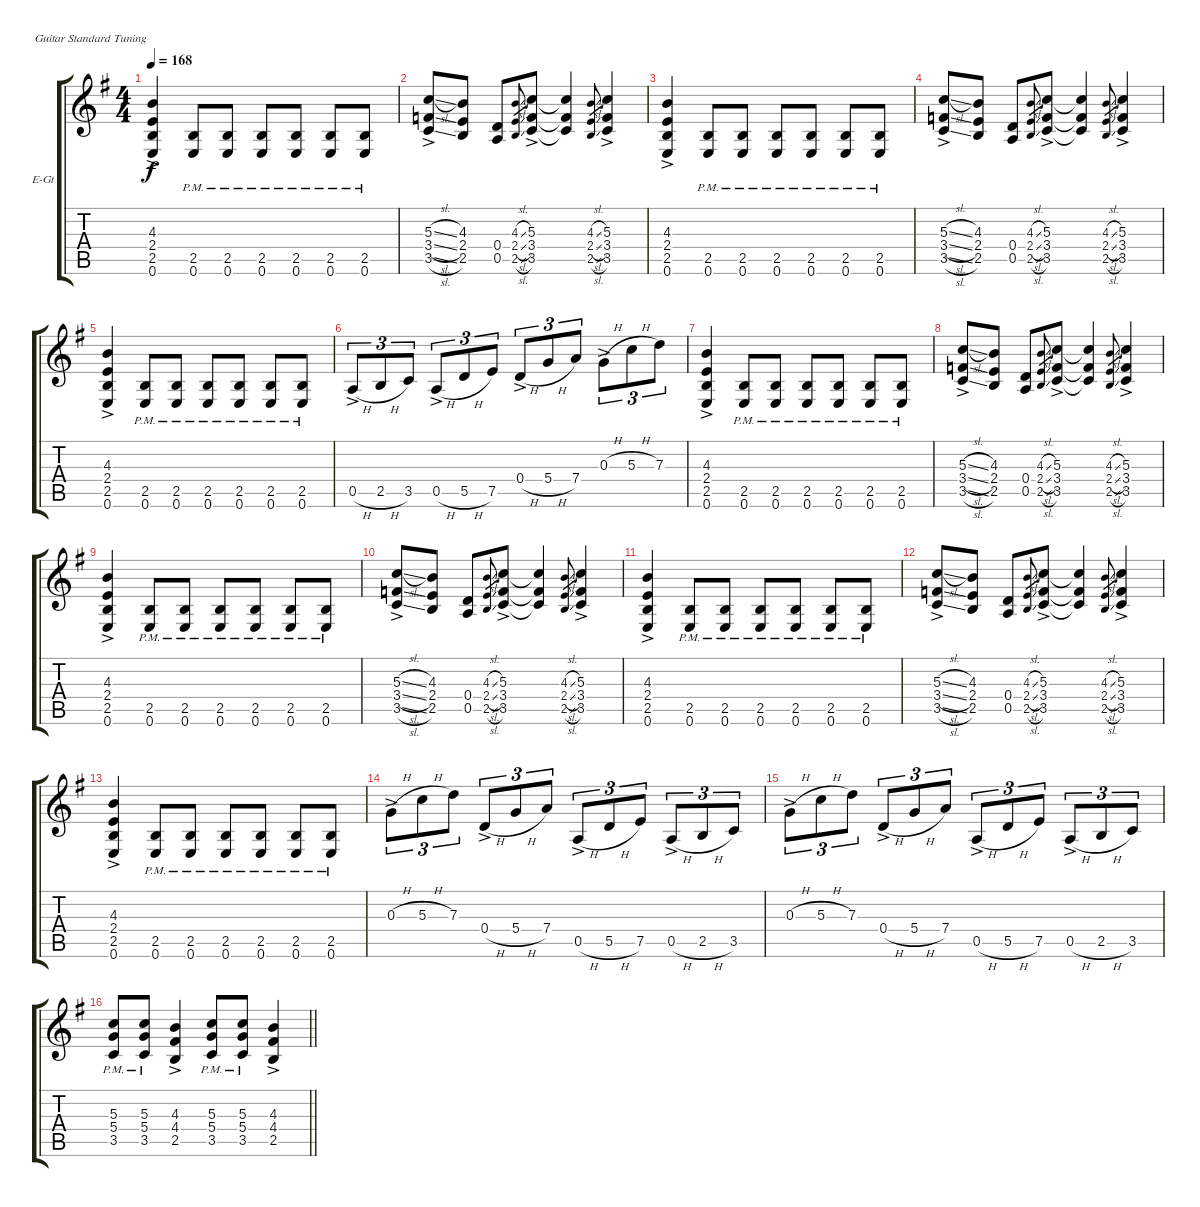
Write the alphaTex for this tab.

\bracketExtendMode groupsimilarinstruments
\firstSystemTrackNameOrientation horizontal
\otherSystemsTrackNameOrientation horizontal
\track ("Guitar 2" "E-Gt") {instrument electricguitarclean}
\staff {score tabs}
\tuning (E4 B3 G3 D3 A2 E2)
\ts (4 4)
\tempo 168
\clef g2
\scale
1.07818
\ks g
(2.4 2.5 0.6 4.3{ac}).4{dy f} (2.5{pm} 0.6{pm}).8 (2.5{pm} 0.6{pm}).8 (2.5{pm} 0.6{pm}).8 (2.5{pm} 0.6{pm}).8 (2.5{pm} 0.6{pm}).8 (2.5{pm} 0.6{pm}).8 |
\scale
0.921816 (3.4{sl ac} 3.5{sl ac} 5.3{sl ac}).8 (2.4 2.5 4.3).8 (0.5 0.4).8 (2.4{sl} 2.5{sl} 4.3{sl}).8{gr} (3.4{ac} 3.5{ac} 5.3{ac}).8 (3.4{t} 3.5{t} 5.3{t}).4 (2.4{sl} 2.5{sl} 4.3{sl}).8{gr} (3.4{ac} 3.5{ac} 5.3{ac}).4 |
\scale
1.07818 (2.4 2.5 0.6 4.3{ac}).4 (2.5{pm} 0.6{pm}).8 (2.5{pm} 0.6{pm}).8 (2.5{pm} 0.6{pm}).8 (2.5{pm} 0.6{pm}).8 (2.5{pm} 0.6{pm}).8 (2.5{pm} 0.6{pm}).8 |
\scale
0.921816 (3.4{sl ac} 3.5{sl ac} 5.3{sl ac}).8 (2.4 2.5 4.3).8 (0.5 0.4).8 (2.4{sl} 2.5{sl} 4.3{sl}).8{gr} (3.4{ac} 3.5{ac} 5.3{ac}).8 (3.4{t} 3.5{t} 5.3{t}).4 (2.4{sl} 2.5{sl} 4.3{sl}).8{gr} (3.4{ac} 3.5{ac} 5.3{ac}).4 |
\scale
1.07818 (2.4 2.5 0.6 4.3{ac}).4 (2.5{pm} 0.6{pm}).8 (2.5{pm} 0.6{pm}).8 (2.5{pm} 0.6{pm}).8 (2.5{pm} 0.6{pm}).8 (2.5{pm} 0.6{pm}).8 (2.5{pm} 0.6{pm}).8 |
\scale
0.921816 0.5{h ac}.8{tu (3 2)} 2.5{h}.8{tu (3 2)} 3.5.8{tu (3 2)} 0.5{h ac}.8{tu (3 2)} 5.5{h}.8{tu (3 2)} 7.5.8{tu (3 2)} 0.4{h ac}.8{tu (3 2)} 5.4{h}.8{tu (3 2)} 7.4.8{tu (3 2)} 0.3{h ac}.8{tu (3 2)} 5.3{h}.8{tu (3 2)} 7.3.8{tu (3 2)} |
\scale
1.07818 (2.4 2.5 0.6 4.3{ac}).4 (2.5{pm} 0.6{pm}).8 (2.5{pm} 0.6{pm}).8 (2.5{pm} 0.6{pm}).8 (2.5{pm} 0.6{pm}).8 (2.5{pm} 0.6{pm}).8 (2.5{pm} 0.6{pm}).8 |
\scale
0.921816 (3.4{sl ac} 3.5{sl ac} 5.3{sl ac}).8 (2.4 2.5 4.3).8 (0.5 0.4).8 (2.4{sl} 2.5{sl} 4.3{sl}).8{gr} (3.4{ac} 3.5{ac} 5.3{ac}).8 (3.4{t} 3.5{t} 5.3{t}).4 (2.4{sl} 2.5{sl} 4.3{sl}).8{gr} (3.4{ac} 3.5{ac} 5.3{ac}).4 |
\scale
1.07818 (2.4 2.5 0.6 4.3{ac}).4 (2.5{pm} 0.6{pm}).8 (2.5{pm} 0.6{pm}).8 (2.5{pm} 0.6{pm}).8 (2.5{pm} 0.6{pm}).8 (2.5{pm} 0.6{pm}).8 (2.5{pm} 0.6{pm}).8 |
\scale
0.921816 (3.4{sl ac} 3.5{sl ac} 5.3{sl ac}).8 (2.4 2.5 4.3).8 (0.5 0.4).8 (2.4{sl} 2.5{sl} 4.3{sl}).8{gr} (3.4{ac} 3.5{ac} 5.3{ac}).8 (3.4{t} 3.5{t} 5.3{t}).4 (2.4{sl} 2.5{sl} 4.3{sl}).8{gr} (3.4{ac} 3.5{ac} 5.3{ac}).4 |
\scale
1.07818 (2.4 2.5 0.6 4.3{ac}).4 (2.5{pm} 0.6{pm}).8 (2.5{pm} 0.6{pm}).8 (2.5{pm} 0.6{pm}).8 (2.5{pm} 0.6{pm}).8 (2.5{pm} 0.6{pm}).8 (2.5{pm} 0.6{pm}).8 |
\scale
0.921816 (3.4{sl ac} 3.5{sl ac} 5.3{sl ac}).8 (2.4 2.5 4.3).8 (0.5 0.4).8 (2.4{sl} 2.5{sl} 4.3{sl}).8{gr} (3.4{ac} 3.5{ac} 5.3{ac}).8 (3.4{t} 3.5{t} 5.3{t}).4 (2.4{sl} 2.5{sl} 4.3{sl}).8{gr} (3.4{ac} 3.5{ac} 5.3{ac}).4 |
\scale
1.07818 (2.4 2.5 0.6 4.3{ac}).4 (2.5{pm} 0.6{pm}).8 (2.5{pm} 0.6{pm}).8 (2.5{pm} 0.6{pm}).8 (2.5{pm} 0.6{pm}).8 (2.5{pm} 0.6{pm}).8 (2.5{pm} 0.6{pm}).8 |
\scale
0.921816 0.3{h ac}.8{tu (3 2)} 5.3{h}.8{tu (3 2)} 7.3.8{tu (3 2)} 0.4{h ac}.8{tu (3 2)} 5.4{h}.8{tu (3 2)} 7.4.8{tu (3 2)} 0.5{h ac}.8{tu (3 2)} 5.5{h}.8{tu (3 2)} 7.5.8{tu (3 2)} 0.5{h ac}.8{tu (3 2)} 2.5{h}.8{tu (3 2)} 3.5.8{tu (3 2)} |
\scale
1.07818 0.3{h ac}.8{tu (3 2)} 5.3{h}.8{tu (3 2)} 7.3.8{tu (3 2)} 0.4{h ac}.8{tu (3 2)} 5.4{h}.8{tu (3 2)} 7.4.8{tu (3 2)} 0.5{h ac}.8{tu (3 2)} 5.5{h}.8{tu (3 2)} 7.5.8{tu (3 2)} 0.5{h ac}.8{tu (3 2)} 2.5{h}.8{tu (3 2)} 3.5.8{tu (3 2)} |
\scale
0.921816
\barLineRight lightlight
(3.5{pm} 5.4{pm} 5.3{pm}).8 (3.5{pm} 5.3{pm} 5.4{pm}).8 (2.5{ac} 4.4{ac} 4.3{ac}).4 (3.5{pm} 5.4{pm} 5.3{pm}).8 (3.5{pm} 5.3{pm} 5.4{pm}).8 (2.5{ac} 4.4{ac} 4.3{ac}).4
